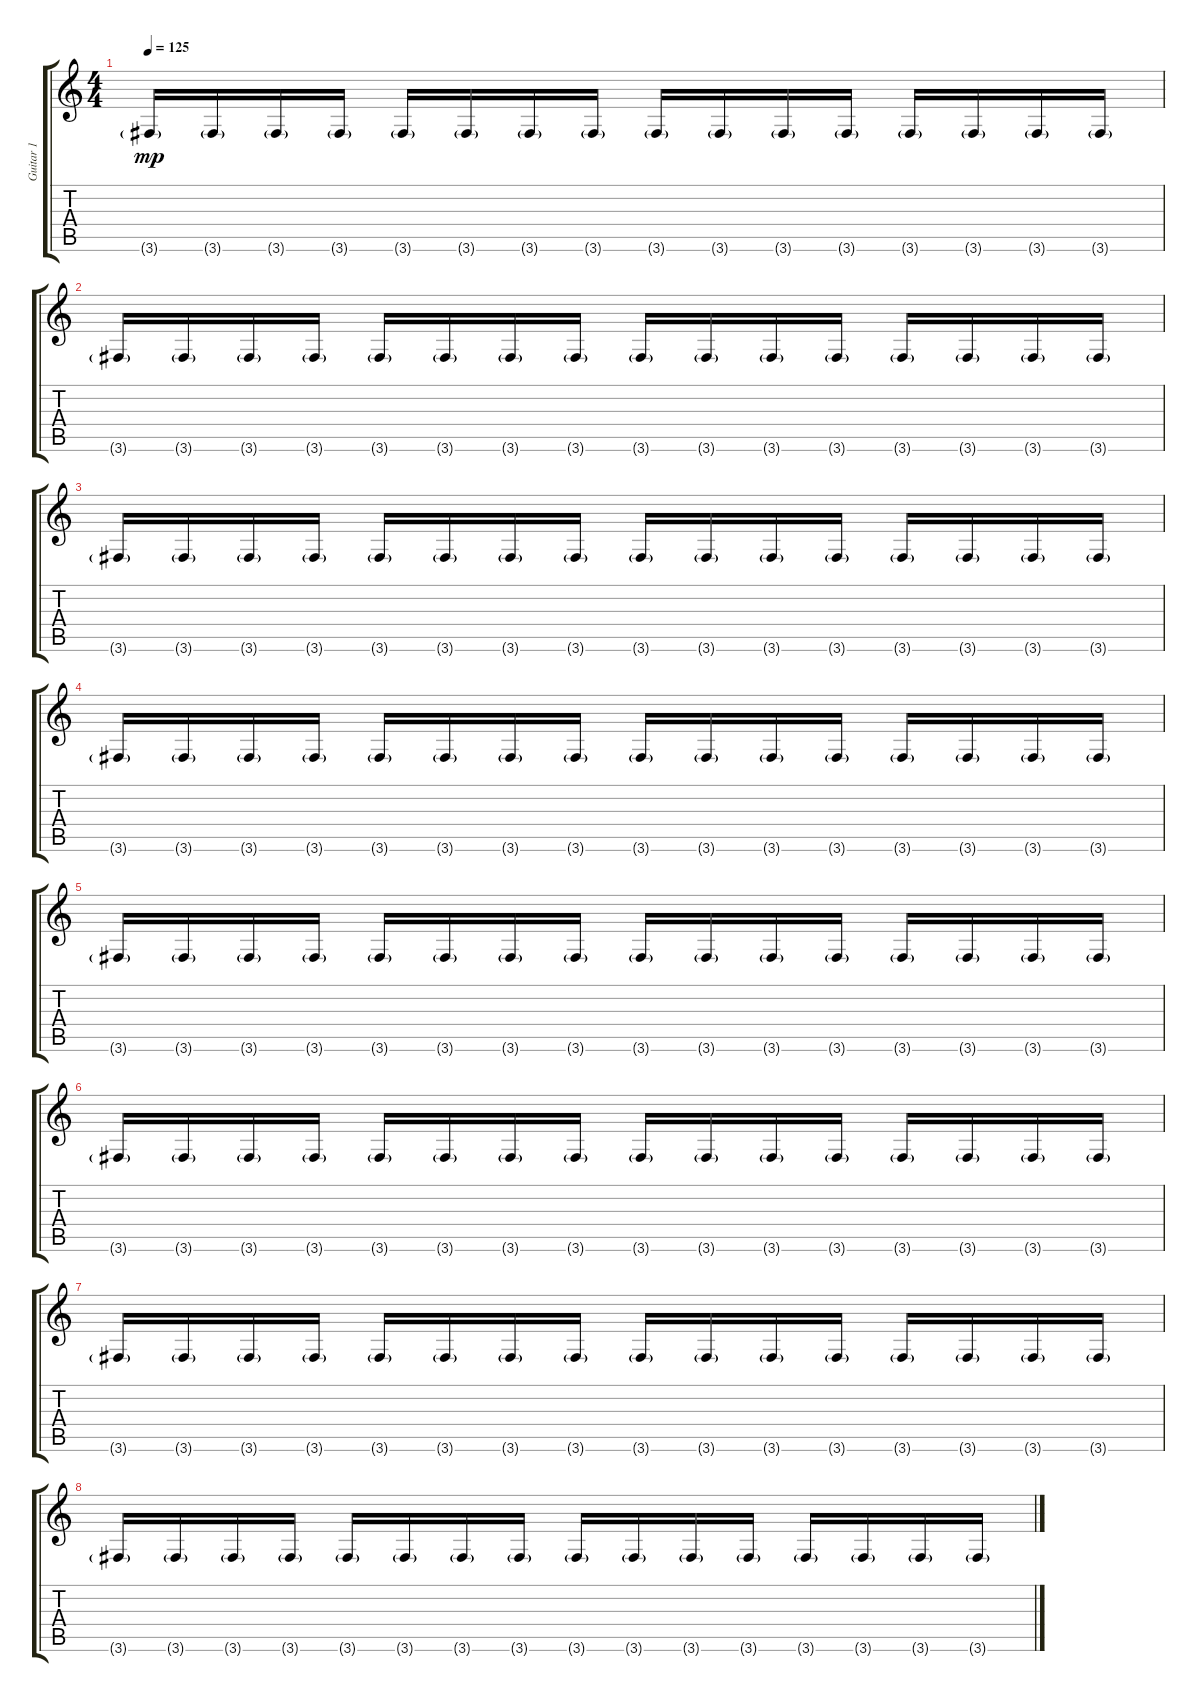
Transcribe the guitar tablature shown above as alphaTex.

\track ("Guitar 1" "Guitar 1") {instrument overdrivenguitar}
\staff {score tabs}
\tuning (Eb4 Bb3 Gb3 Db3 Ab2 Eb2) {hide}
\ts (4 4)
\tempo 125
\clef g2
\ks c
3.6{g}.16{dy mp} 3.6{g}.16 3.6{g}.16 3.6{g}.16 3.6{g}.16 3.6{g}.16 3.6{g}.16 3.6{g}.16 3.6{g}.16 3.6{g}.16 3.6{g}.16 3.6{g}.16 3.6{g}.16 3.6{g}.16 3.6{g}.16 3.6{g}.16 |
3.6{g}.16 3.6{g}.16 3.6{g}.16 3.6{g}.16 3.6{g}.16 3.6{g}.16 3.6{g}.16 3.6{g}.16 3.6{g}.16 3.6{g}.16 3.6{g}.16 3.6{g}.16 3.6{g}.16 3.6{g}.16 3.6{g}.16 3.6{g}.16 |
3.6{g}.16 3.6{g}.16 3.6{g}.16 3.6{g}.16 3.6{g}.16 3.6{g}.16 3.6{g}.16 3.6{g}.16 3.6{g}.16 3.6{g}.16 3.6{g}.16 3.6{g}.16 3.6{g}.16 3.6{g}.16 3.6{g}.16 3.6{g}.16 |
3.6{g}.16 3.6{g}.16 3.6{g}.16 3.6{g}.16 3.6{g}.16 3.6{g}.16 3.6{g}.16 3.6{g}.16 3.6{g}.16 3.6{g}.16 3.6{g}.16 3.6{g}.16 3.6{g}.16 3.6{g}.16 3.6{g}.16 3.6{g}.16 |
3.6{g}.16 3.6{g}.16 3.6{g}.16 3.6{g}.16 3.6{g}.16 3.6{g}.16 3.6{g}.16 3.6{g}.16 3.6{g}.16 3.6{g}.16 3.6{g}.16 3.6{g}.16 3.6{g}.16 3.6{g}.16 3.6{g}.16 3.6{g}.16 |
3.6{g}.16 3.6{g}.16 3.6{g}.16 3.6{g}.16 3.6{g}.16 3.6{g}.16 3.6{g}.16 3.6{g}.16 3.6{g}.16 3.6{g}.16 3.6{g}.16 3.6{g}.16 3.6{g}.16 3.6{g}.16 3.6{g}.16 3.6{g}.16 |
3.6{g}.16 3.6{g}.16 3.6{g}.16 3.6{g}.16 3.6{g}.16 3.6{g}.16 3.6{g}.16 3.6{g}.16 3.6{g}.16 3.6{g}.16 3.6{g}.16 3.6{g}.16 3.6{g}.16 3.6{g}.16 3.6{g}.16 3.6{g}.16 |
3.6{g}.16 3.6{g}.16 3.6{g}.16 3.6{g}.16 3.6{g}.16 3.6{g}.16 3.6{g}.16 3.6{g}.16 3.6{g}.16 3.6{g}.16 3.6{g}.16 3.6{g}.16 3.6{g}.16 3.6{g}.16 3.6{g}.16 3.6{g}.16
